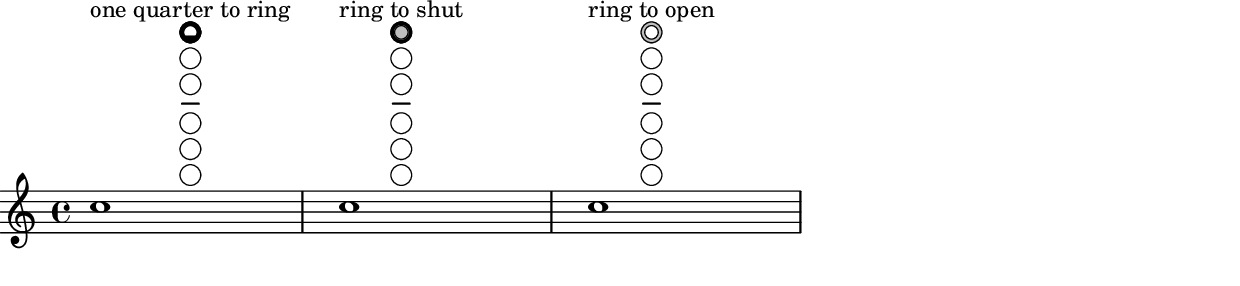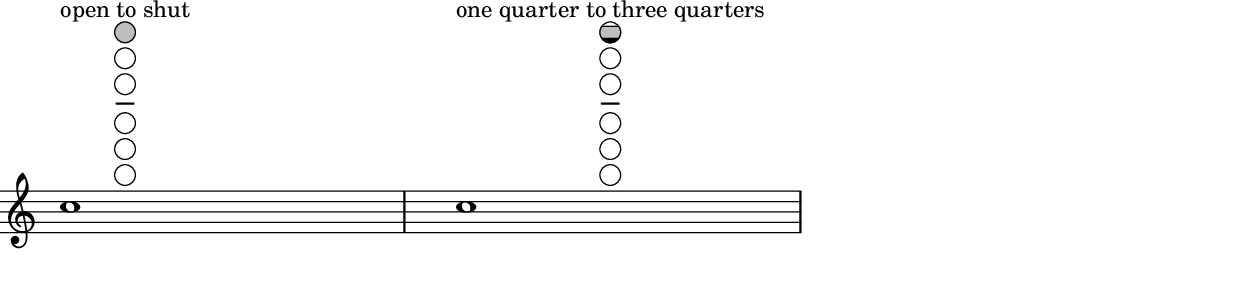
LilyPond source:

%% Generated by lilypond-book.py
%% Options: [exampleindent=10.16\mm,fragment,indent=0\mm,line-width=160\mm,quote,relative=2]
\include "lilypond-book-preamble.ly"


% ****************************************************************
% Start cut-&-pastable-section
% ****************************************************************



\paper {
  indent = 0\mm
  line-width = 160\mm
  % offset the left padding, also add 1mm as lilypond creates cropped
  % images with a little space on the right
  line-width = #(- line-width (* mm  3.000000) (* mm 1))
  line-width = 160\mm - 2.0 * 10.16\mm
  % offset the left padding, also add 1mm as lilypond creates cropped
  % images with a little space on the right
  line-width = #(- line-width (* mm  3.000000) (* mm 1))
}

\layout {
  
}



\relative c''
{


% ****************************************************************
% ly snippet contents follows:
% ****************************************************************
\sourcefileline 345
\textLengthOn
c1^\markup {
  \center-column {
    "one quarter to ring"
    \woodwind-diagram #'flute #'((cc . (one1qTR))
                                 (lh . ())
                                 (rh . ()))
  }
}

c1^\markup {
  \center-column {
    "ring to shut"
    \woodwind-diagram #'flute #'((cc . (oneTR))
                                 (lh . ())
                                 (rh . ()))
  }
}

c1^\markup {
  \center-column {
    "ring to open"
    \woodwind-diagram #'flute #'((cc . (oneRT))
                                 (lh . ())
                                 (rh . ()))
  }
}

c1^\markup {
  \center-column {
    "open to shut"
    \woodwind-diagram #'flute #'((cc . (oneT))
                                 (lh . ())
                                 (rh . ()))
  }
}

c1^\markup {
  \center-column {
    "one quarter to three quarters"
    \woodwind-diagram #'flute #'((cc . (one1qT3q))
                                 (lh . ())
                                 (rh . ()))
  }
}



% ****************************************************************
% end ly snippet
% ****************************************************************
}
